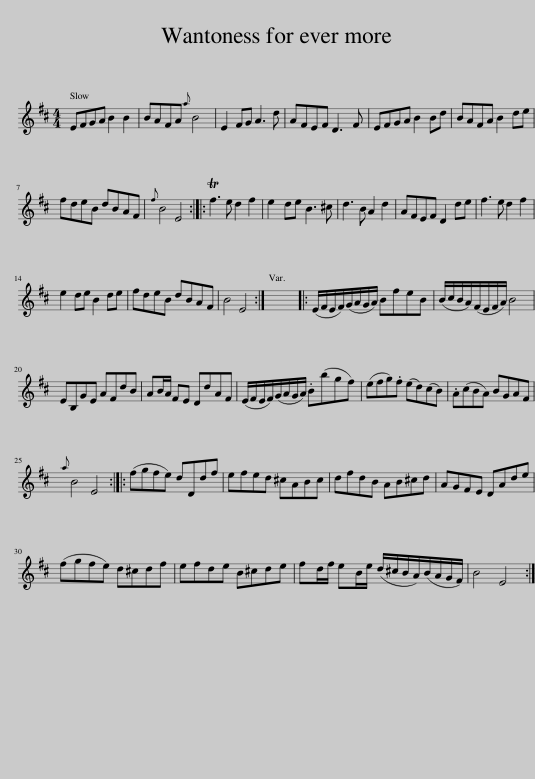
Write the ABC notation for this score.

X:1
L:1/8
M:4/4
I:linebreak $
K:Bmin
V:1 treble
V:1
 EFGA B2 B2 | BAFA{a} B4 | E2 FG A3 d | AFEF D3 F | EFGA B2 Bd | %5
 BAFA B2 de |$ fdeB dBAF |{f} B4 E4 :: Tf3 e d2 f2 | e2 de B3 ^c | %10
 d3 B A2 d2 | AFEF D2 de | f3 e d2 f2 |$ e2 de B2 de | fdeB dBAF | %15
 B4 E4 :| x8 |: (E/F/E/F/)(G/A/G/A/) BfeB | (B/c/B/A/)(F/E/F/A/) B4 |$ EB,GE AFdB | %20
 AB/A/ FE DdAF | (E/F/E/F/)(G/A/G/A/) .B(bgf) | (efg).f (ed)(cB) | .A(cBA) BGAF |${a} B4 E4 :: %25
 (fgfe) dDdf | efed ^cABc | dfdB AB^cd | AGFE DAde |$ (fgfe) d^cdf | %30
 efde B^cde | fd/f/ eB/e/ (d/^c/B/A/)(B/A/G/F/) | B4 E4 :| %33
